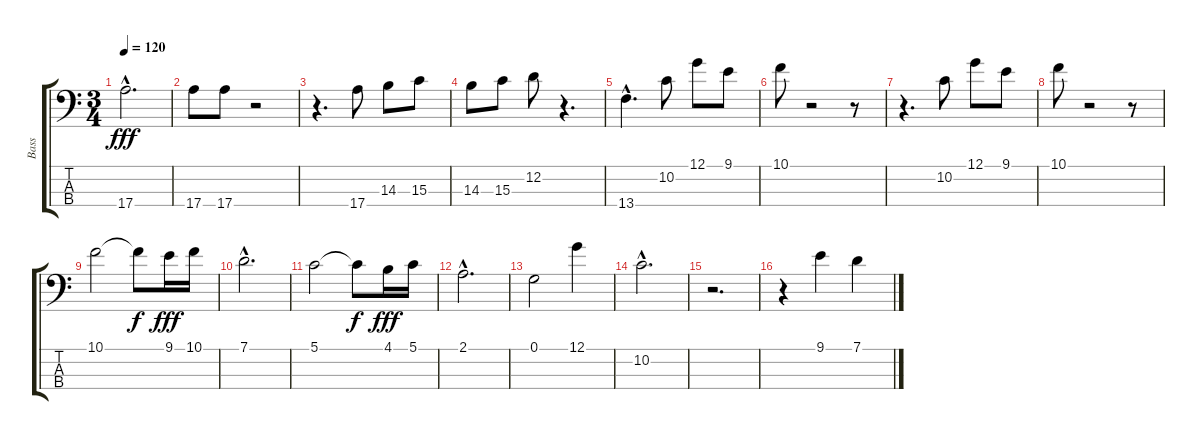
\track ("Bass" "Bass") {instrument acousticbass}
\staff {score tabs}
\tuning (G2 D2 A1 E1) {hide}
\ts (3 4)
\tempo 120
\clef f4
\ks c
17.4{hac}.2{d dy fff} |
17.4.8 17.4.8 r.2 |
r.4{d} 17.4.8 14.3.8 15.3.8 |
14.3.8 15.3.8 12.2.8 r.4{d} |
13.4{hac}.4{d} 10.2.8 12.1.8 9.1.8 |
10.1.8 r.2 r.8 |
r.4{d} 10.2.8 12.1.8 9.1.8 |
10.1.8 r.2 r.8 |
10.1.2 10.1{t}.8{dy f} 9.1.16{dy fff} 10.1.16 |
7.1{hac}.2{d} |
5.1.2 5.1{t}.8{dy f} 4.1.16{dy fff} 5.1.16 |
2.1{hac}.2{d} |
0.1.2 12.1.4 |
10.2{hac}.2{d} |
r.2{d} |
r.4 9.1.4 7.1.4
